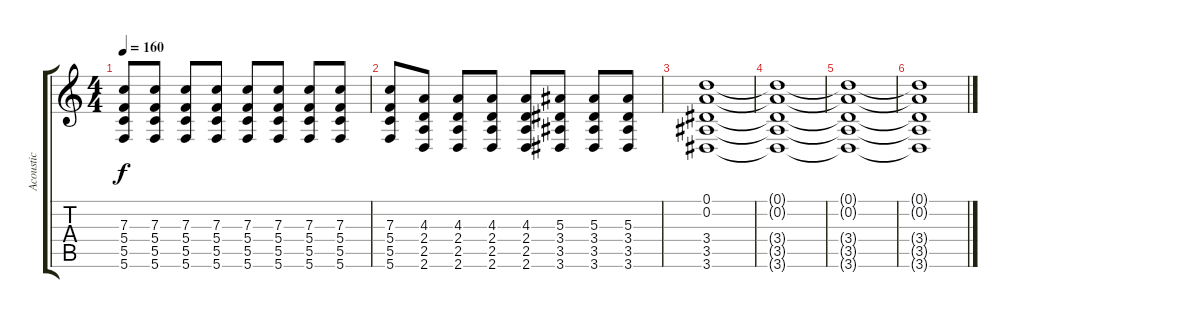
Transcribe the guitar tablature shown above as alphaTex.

\track ("Acoustic" "Acoustic") {instrument acousticguitarsteel}
\staff {score tabs}
\tuning (D4 A3 F3 C3 G2 C2) {hide}
\ts (4 4)
\tempo 160
\clef g2
\ks c
(7.3 5.4 5.5 5.6).8{dy f} (7.3 5.4 5.5 5.6).8 (7.3 5.4 5.5 5.6).8 (7.3 5.4 5.5 5.6).8 (7.3 5.4 5.5 5.6).8 (7.3 5.4 5.5 5.6).8 (7.3 5.4 5.5 5.6).8 (7.3 5.4 5.5 5.6).8 |
(7.3 5.4 5.5 5.6).8 (4.3 2.4 2.5 2.6).8 (4.3 2.4 2.5 2.6).8 (4.3 2.4 2.5 2.6).8 (4.3 2.4 2.5 2.6).8 (5.3 3.4 3.5 3.6).8 (5.3 3.4 3.5 3.6).8 (5.3 3.4 3.5 3.6).8 |
(0.1 0.2 3.4 3.5 3.6).1 |
(0.1{t} 0.2{t} 3.4{t} 3.5{t} 3.6{t}).1 |
(0.1{t} 0.2{t} 3.4{t} 3.5{t} 3.6{t}).1 |
(0.1{t} 0.2{t} 3.4{t} 3.5{t} 3.6{t}).1
